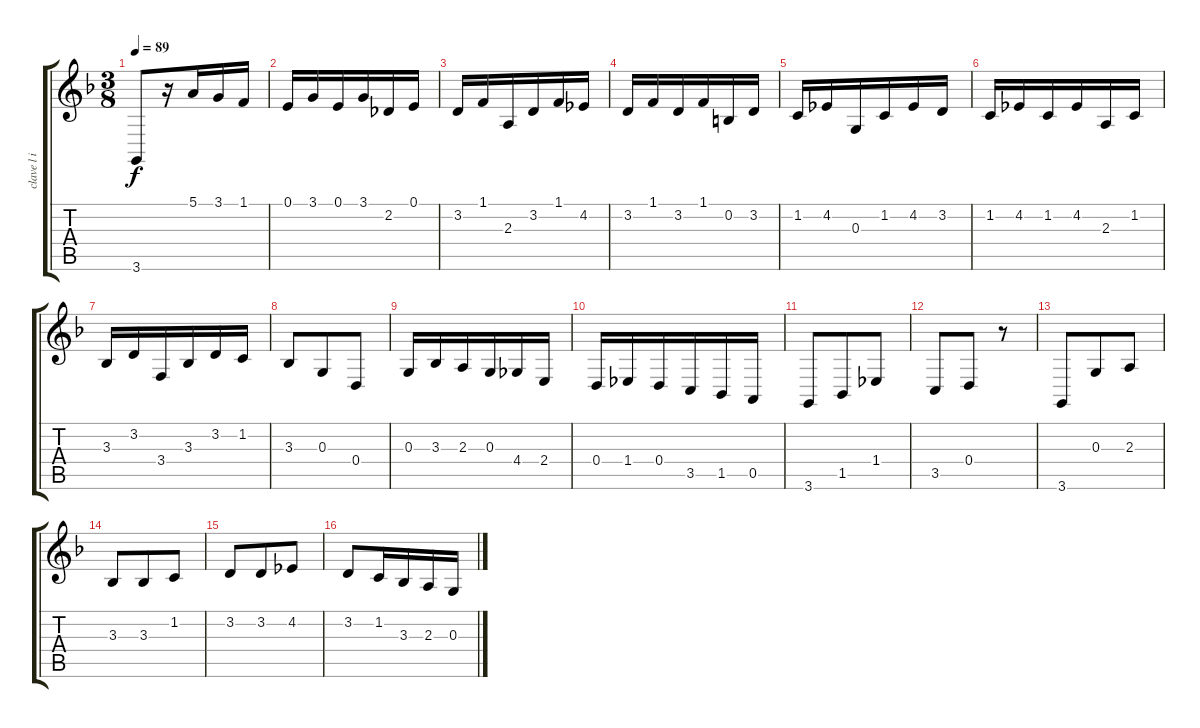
\track ("clave l i" "clave l i") {instrument harpsichord}
\staff {score tabs}
\tuning (E4 B3 G3 D3 A2 E2) {hide}
\ts (3 8)
\tempo 89
\clef g2
\ks dminor
3.6.8{dy f} r.16 5.1.16 3.1.16 1.1.16 |
0.1.16 3.1.16 0.1.16 3.1.16 2.2.16 0.1.16 |
3.2.16 1.1.16 2.3.16 3.2.16 1.1.16 4.2.16 |
3.2.16 1.1.16 3.2.16 1.1.16 0.2.16 3.2.16 |
1.2.16 4.2.16 0.3.16 1.2.16 4.2.16 3.2.16 |
1.2.16 4.2.16 1.2.16 4.2.16 2.3.16 1.2.16 |
3.3.16 3.2.16 3.4.16 3.3.16 3.2.16 1.2.16 |
3.3.8 0.3.8 0.4.8 |
0.3.16 3.3.16 2.3.16 0.3.16 4.4.16 2.4.16 |
0.4.16 1.4.16 0.4.16 3.5.16 1.5.16 0.5.16 |
3.6.8 1.5.8 1.4.8 |
3.5.8 0.4.8 r.8 |
3.6.8 0.3.8 2.3.8 |
3.3.8 3.3.8 1.2.8 |
3.2.8 3.2.8 4.2.8 |
3.2.8 1.2.16 3.3.16 2.3.16 0.3.16
